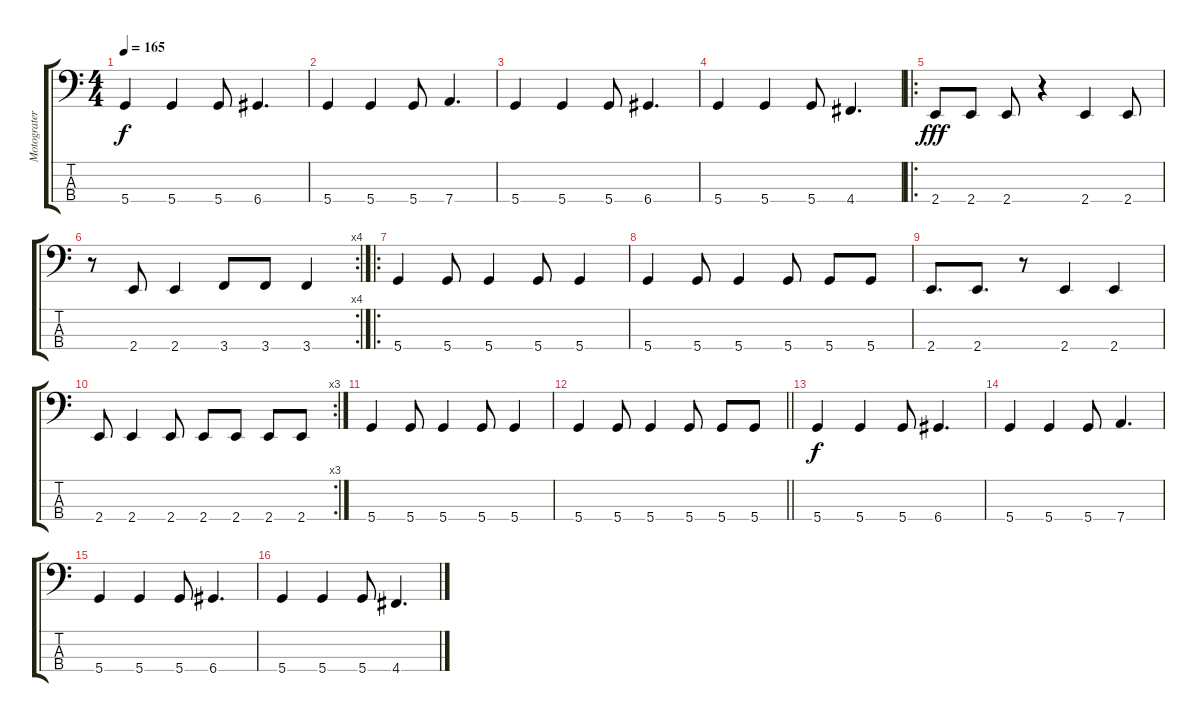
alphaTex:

\track ("Motograter" "Motograter") {instrument slapbass1}
\staff {score tabs}
\tuning (F2 C2 G1 D1) {hide}
\ts (4 4)
\tempo 165
\clef f4
\ks c
5.4.4{dy f} 5.4.4 5.4.8 6.4.4{d} |
5.4.4 5.4.4 5.4.8 7.4.4{d} |
5.4.4 5.4.4 5.4.8 6.4.4{d} |
5.4.4 5.4.4 5.4.8 4.4.4{d} |
\ro
2.4.8{dy fff} 2.4.8 2.4.8 r.4 2.4.4 2.4.8 |
\rc 4
r.8 2.4.8 2.4.4 3.4.8 3.4.8 3.4.4 |
\ro
5.4.4 5.4.8 5.4.4 5.4.8 5.4.4 |
5.4.4 5.4.8 5.4.4 5.4.8 5.4.8 5.4.8 |
2.4.8{d} 2.4.8{d} r.8 2.4.4 2.4.4 |
\rc 3
2.4.8 2.4.4 2.4.8 2.4.8 2.4.8 2.4.8 2.4.8 |
5.4.4 5.4.8 5.4.4 5.4.8 5.4.4 |
\barLineRight lightlight
5.4.4 5.4.8 5.4.4 5.4.8 5.4.8 5.4.8 |
5.4.4{dy f} 5.4.4 5.4.8 6.4.4{d} |
5.4.4 5.4.4 5.4.8 7.4.4{d} |
5.4.4 5.4.4 5.4.8 6.4.4{d} |
5.4.4 5.4.4 5.4.8 4.4.4{d}
